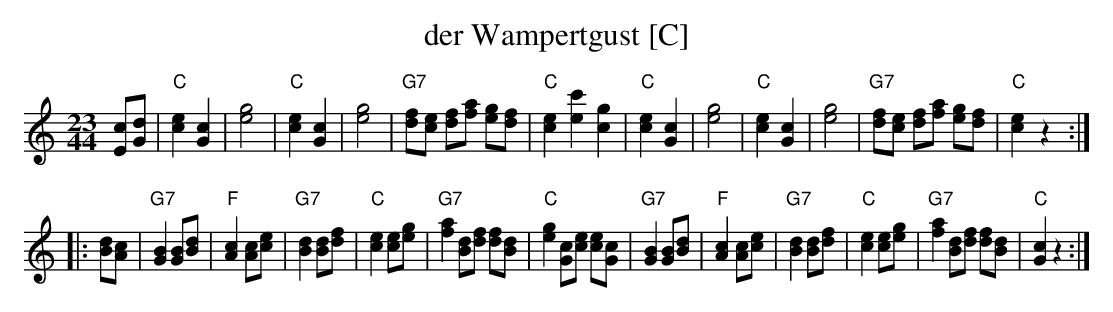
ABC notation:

X:1
T: der Wampertgust [C]
M: 23/44
L: 1/8
K: C
      [cE][dG] \
| "C"[e2c2][c2G2] | [g4e4] \
| "C"[e2c2][c2G2] | [g4e4] \
| "G7"[fd][ec] [fd][af] [ge][fd] | "C"[e2c2] [c'2e2] [g2c2] \
| "C"[e2c2][c2G2] | [g4e4] \
| "C"[e2c2][c2G2] | [g4e4] \
| "G7"[fd][ec] [fd][af] [ge][fd] | "C"[e2c2] z2 :|
|:    [dB][cA] \
| "G7"[B2G2] [BG][dB] | "F"[c2A2] [cA][ec] \
| "G7"[d2B2] [dB][fd] | "C"[e2c2] [ec][ge] \
| "G7"[a2f2] [dB][fd] [fd][dB] \
| "C"[g2e2] [cG][ec] [ec][cG] \
| "G7"[B2G2] [BG][dB] | "F"[c2A2] [cA][ec] \
| "G7"[d2B2] [dB][fd] | "C"[e2c2] [ec][ge] \
| "G7"[a2f2] [dB][fd] [fd][dB] \
| "C"[c2G2] z2 :|
